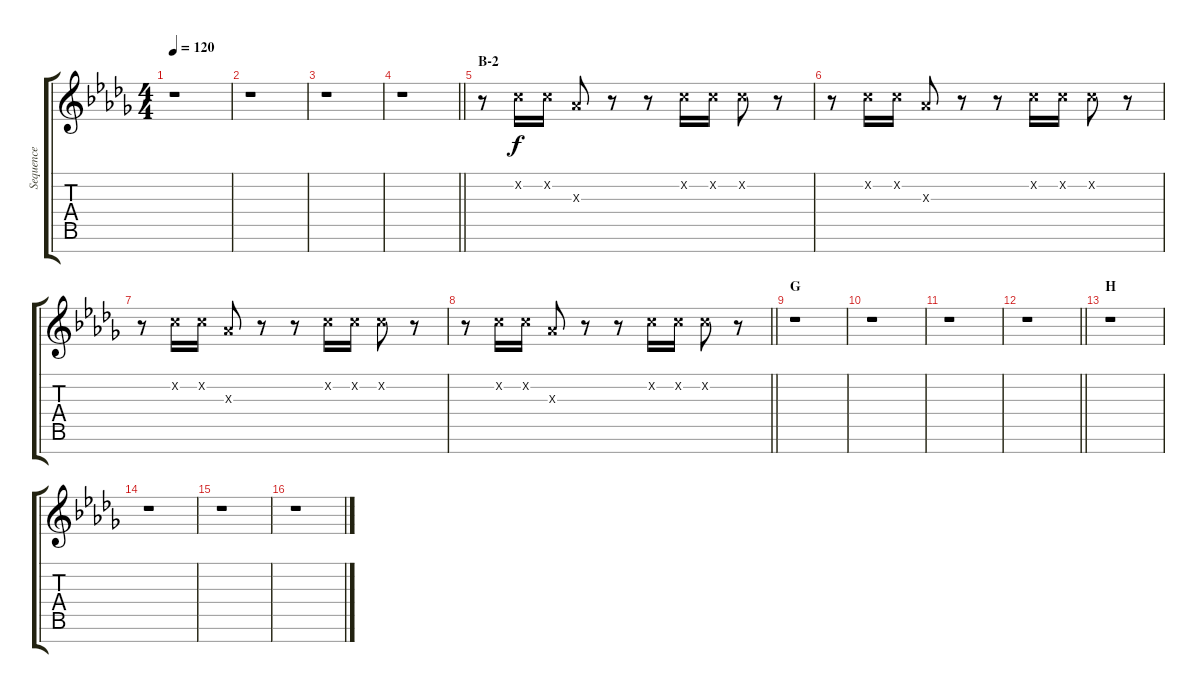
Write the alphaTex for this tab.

\track ("Sequence" "Sequence") {instrument lead2sawtooth}
\staff {score tabs}
\tuning (E5 B4 G4 D4 A3 E3 B2) {hide}
\ts (4 4)
\tempo 120
\clef g2
\ks db
r.1{dy f} |
r.1 |
r.1 |
\barLineRight lightlight
r.1 |
\section ("" "B-2")
r.8 1.2{x}.16 1.2{x}.16 1.3{x}.8 r.8 r.8 1.2{x}.16 1.2{x}.16 1.2{x}.8 r.8 |
r.8 1.2{x}.16 1.2{x}.16 1.3{x}.8 r.8 r.8 1.2{x}.16 1.2{x}.16 1.2{x}.8 r.8 |
r.8 1.2{x}.16 1.2{x}.16 1.3{x}.8 r.8 r.8 1.2{x}.16 1.2{x}.16 1.2{x}.8 r.8 |
\barLineRight lightlight
r.8 1.2{x}.16 1.2{x}.16 1.3{x}.8 r.8 r.8 1.2{x}.16 1.2{x}.16 1.2{x}.8 r.8 |
\section ("" "G")
r.1 |
r.1 |
r.1 |
\barLineRight lightlight
r.1 |
\section ("" "H")
r.1 |
r.1 |
r.1 |
r.1
